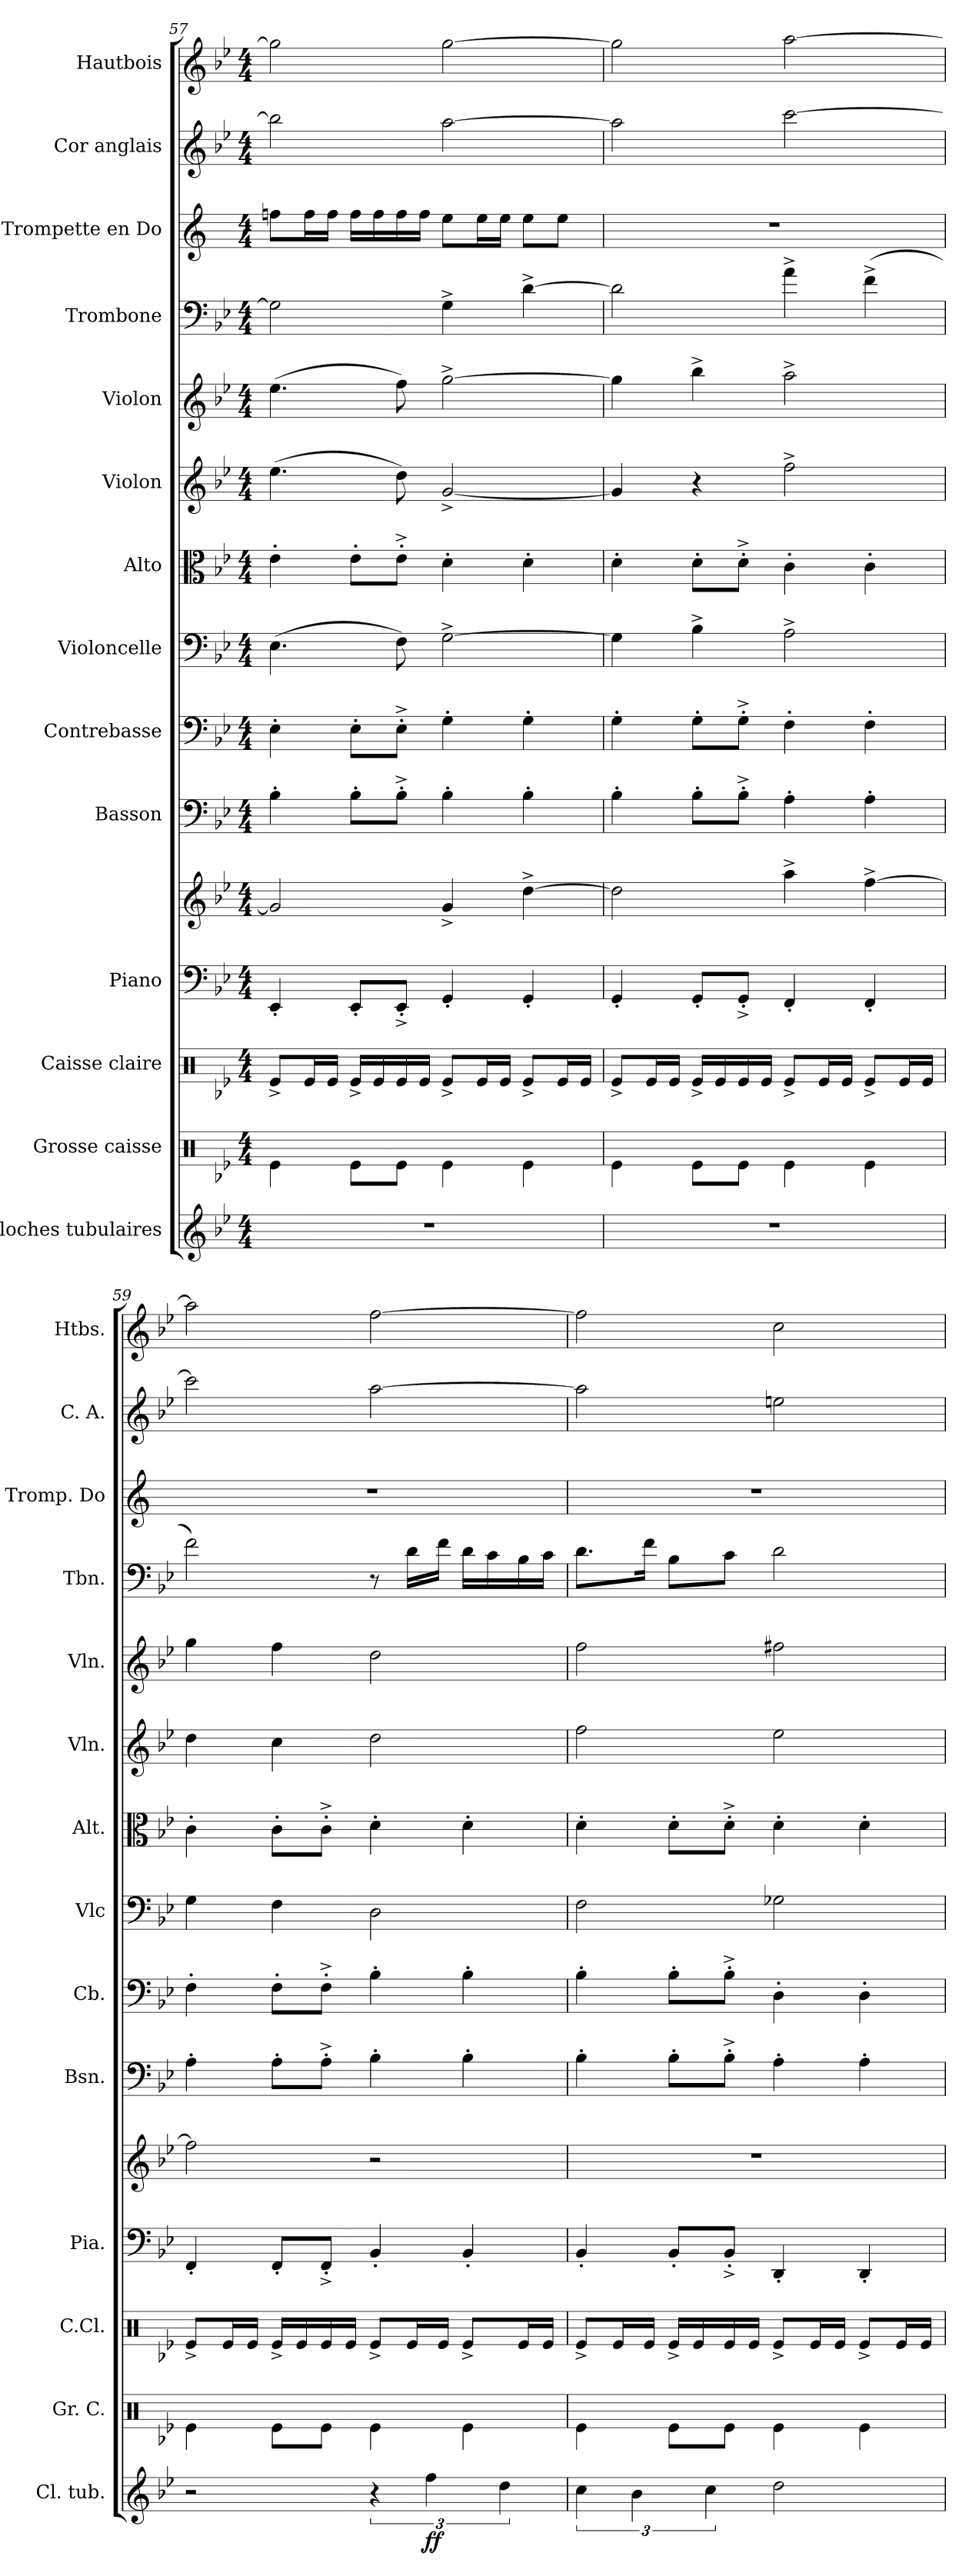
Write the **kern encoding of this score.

**kern	**dynam	**kern	**kern	**kern	**kern	**kern	**kern	**kern	**kern	**kern	**kern	**kern	**kern	**kern	**kern
*part14	*part14	*part13	*part12	*part11	*part11	*part10	*part9	*part8	*part7	*part6	*part5	*part4	*part3	*part2	*part1
*staff15	*staff15	*staff14	*staff13	*staff12	*staff11	*staff10	*staff9	*staff8	*staff7	*staff6	*staff5	*staff4	*staff3	*staff2	*staff1
*I"Cloches tubulaires	*	*I"Grosse caisse	*I"Caisse claire	*I"Piano	*	*I"Basson	*I"Contrebasse	*I"Violoncelle	*I"Alto	*I"Violon	*I"Violon	*I"Trombone	*I"Trompette en Do	*I"Cor anglais	*I"Hautbois
*I'Cl. tub.	*	*I'Gr. C.	*I'C.Cl.	*I'Pia.	*	*I'Bsn.	*I'Cb.	*I'Vlc	*I'Alt.	*I'Vln.	*I'Vln.	*I'Tbn.	*I'Tromp. Do	*I'C. A.	*I'Htbs.
!!LO:PB:g=z
*clefG2	*	*clefX	*clefX	*clefF4	*clefG2	*clefF4	*clefF4	*clefF4	*clefC3	*clefG2	*clefG2	*clefF4	*clefG2	*clefG2	*clefG2
*	*	*	*	*	*	*	*ITrd7c12	*	*	*	*	*	*ITrd1c2	*ITrd4c7	*
*k[b-e-]	*	*k[b-e-]	*k[b-e-]	*k[b-e-]	*k[b-e-]	*k[b-e-]	*k[b-e-]	*k[b-e-]	*k[b-e-]	*k[b-e-]	*k[b-e-]	*k[b-e-]	*k[b-e-]	*k[b-e-a-]	*k[b-e-]
*M4/4	*	*M4/4	*M4/4	*M4/4	*M4/4	*M4/4	*M4/4	*M4/4	*M4/4	*M4/4	*M4/4	*M4/4	*M4/4	*M4/4	*M4/4
=57	=57	=57	=57	=57	=57	=57	=57	=57	=57	=57	=57	=57	=57	=57	=57
1r	.	4Re\	8Re^/L	4EE-'/	2g/]	4B-'\	4EE-'\	(4.E-\	4e-'\	(4.ee-\	(4.ee-\	2G\]	8ee-X\L	2ee-\]	2gg\]
.	.	.	16Re/L	.	.	.	.	.	.	.	.	.	16ee-\L	.	.
.	.	.	16Re/JJ	.	.	.	.	.	.	.	.	.	16ee-\JJ	.	.
.	.	8Re\L	16Re^/LL	8EE-'/L	.	8B-'\L	8EE-'\L	.	8e-'\L	.	.	.	16ee-\LL	.	.
.	.	.	16Re/	.	.	.	.	.	.	.	.	.	16ee-\	.	.
.	.	8Re\J	16Re/	8EE-'^/J	.	8B-'^\J	8EE-'^\J	8F\)	8e-'^\J	8dd\)	8ff\)	.	16ee-\	.	.
.	.	.	16Re/JJ	.	.	.	.	.	.	.	.	.	16ee-\JJ	.	.
.	.	4Re\	8Re^/L	4GG'/	4g^/	4B-'\	4GG'\	[2G^\	4d'\	[2g^/	[2gg^\	4G^\	8dd\L	[2dd\	[2gg\
.	.	.	16Re/L	.	.	.	.	.	.	.	.	.	16dd\L	.	.
.	.	.	16Re/JJ	.	.	.	.	.	.	.	.	.	16dd\JJ	.	.
.	.	4Re\	8Re^/L	4GG'/	[4dd^\	4B-'\	4GG'\	.	4d'\	.	.	[4d^\	8dd\L	.	.
.	.	.	16Re/L	.	.	.	.	.	.	.	.	.	8dd\J	.	.
.	.	.	16Re/JJ	.	.	.	.	.	.	.	.	.	.	.	.
=58	=58	=58	=58	=58	=58	=58	=58	=58	=58	=58	=58	=58	=58	=58	=58
1r	.	4Re\	8Re^/L	4GG'/	2dd\]	4B-'\	4GG'\	4G\]	4d'\	4g/]	4gg\]	2d\]	1r	2dd\]	2gg\]
.	.	.	16Re/L	.	.	.	.	.	.	.	.	.	.	.	.
.	.	.	16Re/JJ	.	.	.	.	.	.	.	.	.	.	.	.
.	.	8Re\L	16Re^/LL	8GG'/L	.	8B-'\L	8GG'\L	4B-^\	8d'\L	4r	4bb-^\	.	.	.	.
.	.	.	16Re/	.	.	.	.	.	.	.	.	.	.	.	.
.	.	8Re\J	16Re/	8GG'^/J	.	8B-'^\J	8GG'^\J	.	8d'^\J	.	.	.	.	.	.
.	.	.	16Re/JJ	.	.	.	.	.	.	.	.	.	.	.	.
.	.	4Re\	8Re^/L	4FF'/	4aa^\	4A'\	4FF'\	2A^\	4c'\	2ff^\	2aa^\	4a^\	.	[2ff\	[2aa\
.	.	.	16Re/L	.	.	.	.	.	.	.	.	.	.	.	.
.	.	.	16Re/JJ	.	.	.	.	.	.	.	.	.	.	.	.
.	.	4Re\	8Re^/L	4FF'/	[4ff^\	4A'\	4FF'\	.	4c'\	.	.	(4f^\	.	.	.
.	.	.	16Re/L	.	.	.	.	.	.	.	.	.	.	.	.
.	.	.	16Re/JJ	.	.	.	.	.	.	.	.	.	.	.	.
!!LO:PB:g=z
=59	=59	=59	=59	=59	=59	=59	=59	=59	=59	=59	=59	=59	=59	=59	=59
2r	.	4Re\	8Re^/L	4FF'/	2ff\]	4A'\	4FF'\	4G\	4c'\	4dd\	4gg\	2f\)	1r	2ff\]	2aa\]
.	.	.	16Re/L	.	.	.	.	.	.	.	.	.	.	.	.
.	.	.	16Re/JJ	.	.	.	.	.	.	.	.	.	.	.	.
.	.	8Re\L	16Re^/LL	8FF'/L	.	8A'\L	8FF'\L	4F\	8c'\L	4cc\	4ff\	.	.	.	.
.	.	.	16Re/	.	.	.	.	.	.	.	.	.	.	.	.
.	.	8Re\J	16Re/	8FF'^/J	.	8A'^\J	8FF'^\J	.	8c'^\J	.	.	.	.	.	.
.	.	.	16Re/JJ	.	.	.	.	.	.	.	.	.	.	.	.
6r	.	4Re\	8Re^/L	4BB-'/	2r	4B-'\	4BB-'\	2D\	4d'\	2dd\	2dd\	8r	.	[2dd\	[2ff\
.	.	.	16Re/L	.	.	.	.	.	.	.	.	16d\LL	.	.	.
!	!LO:DY:b	!	!	!	!	!	!	!	!	!	!	!	!	!	!
6ff\	ff	.	.	.	.	.	.	.	.	.	.	.	.	.	.
.	.	.	16Re/JJ	.	.	.	.	.	.	.	.	16f\JJ	.	.	.
.	.	4Re\	8Re^/L	4BB-'/	.	4B-'\	4BB-'\	.	4d'\	.	.	16d\LL	.	.	.
.	.	.	.	.	.	.	.	.	.	.	.	16c\	.	.	.
6dd\	.	.	.	.	.	.	.	.	.	.	.	.	.	.	.
.	.	.	16Re/L	.	.	.	.	.	.	.	.	16B-\	.	.	.
.	.	.	16Re/JJ	.	.	.	.	.	.	.	.	16c\JJ	.	.	.
=60	=60	=60	=60	=60	=60	=60	=60	=60	=60	=60	=60	=60	=60	=60	=60
6cc\	.	4Re\	8Re^/L	4BB-'/	1r	4B-'\	4BB-'\	2F\	4d'\	2ff\	2ff\	8.d\L	1r	2dd\]	2ff\]
.	.	.	16Re/L	.	.	.	.	.	.	.	.	.	.	.	.
6b-\	.	.	.	.	.	.	.	.	.	.	.	.	.	.	.
.	.	.	16Re/JJ	.	.	.	.	.	.	.	.	16f\Jk	.	.	.
.	.	8Re\L	16Re^/LL	8BB-'/L	.	8B-'\L	8BB-'\L	.	8d'\L	.	.	8B-\L	.	.	.
.	.	.	16Re/	.	.	.	.	.	.	.	.	.	.	.	.
6cc\	.	.	.	.	.	.	.	.	.	.	.	.	.	.	.
.	.	8Re\J	16Re/	8BB-'^/J	.	8B-'^\J	8BB-'^\J	.	8d'^\J	.	.	8c\J	.	.	.
.	.	.	16Re/JJ	.	.	.	.	.	.	.	.	.	.	.	.
2dd\	.	4Re\	8Re^/L	4DD'/	.	4A'\	4DD'\	2G-X\	4d'\	2ee-\	2ff#X\	2d\	.	2an\	2cc\
.	.	.	16Re/L	.	.	.	.	.	.	.	.	.	.	.	.
.	.	.	16Re/JJ	.	.	.	.	.	.	.	.	.	.	.	.
.	.	4Re\	8Re^/L	4DD'/	.	4A'\	4DD'\	.	4d'\	.	.	.	.	.	.
.	.	.	16Re/L	.	.	.	.	.	.	.	.	.	.	.	.
.	.	.	16Re/JJ	.	.	.	.	.	.	.	.	.	.	.	.
=	=	=	=	=	=	=	=	=	=	=	=	=	=	=	=
*-	*-	*-	*-	*-	*-	*-	*-	*-	*-	*-	*-	*-	*-	*-	*-
